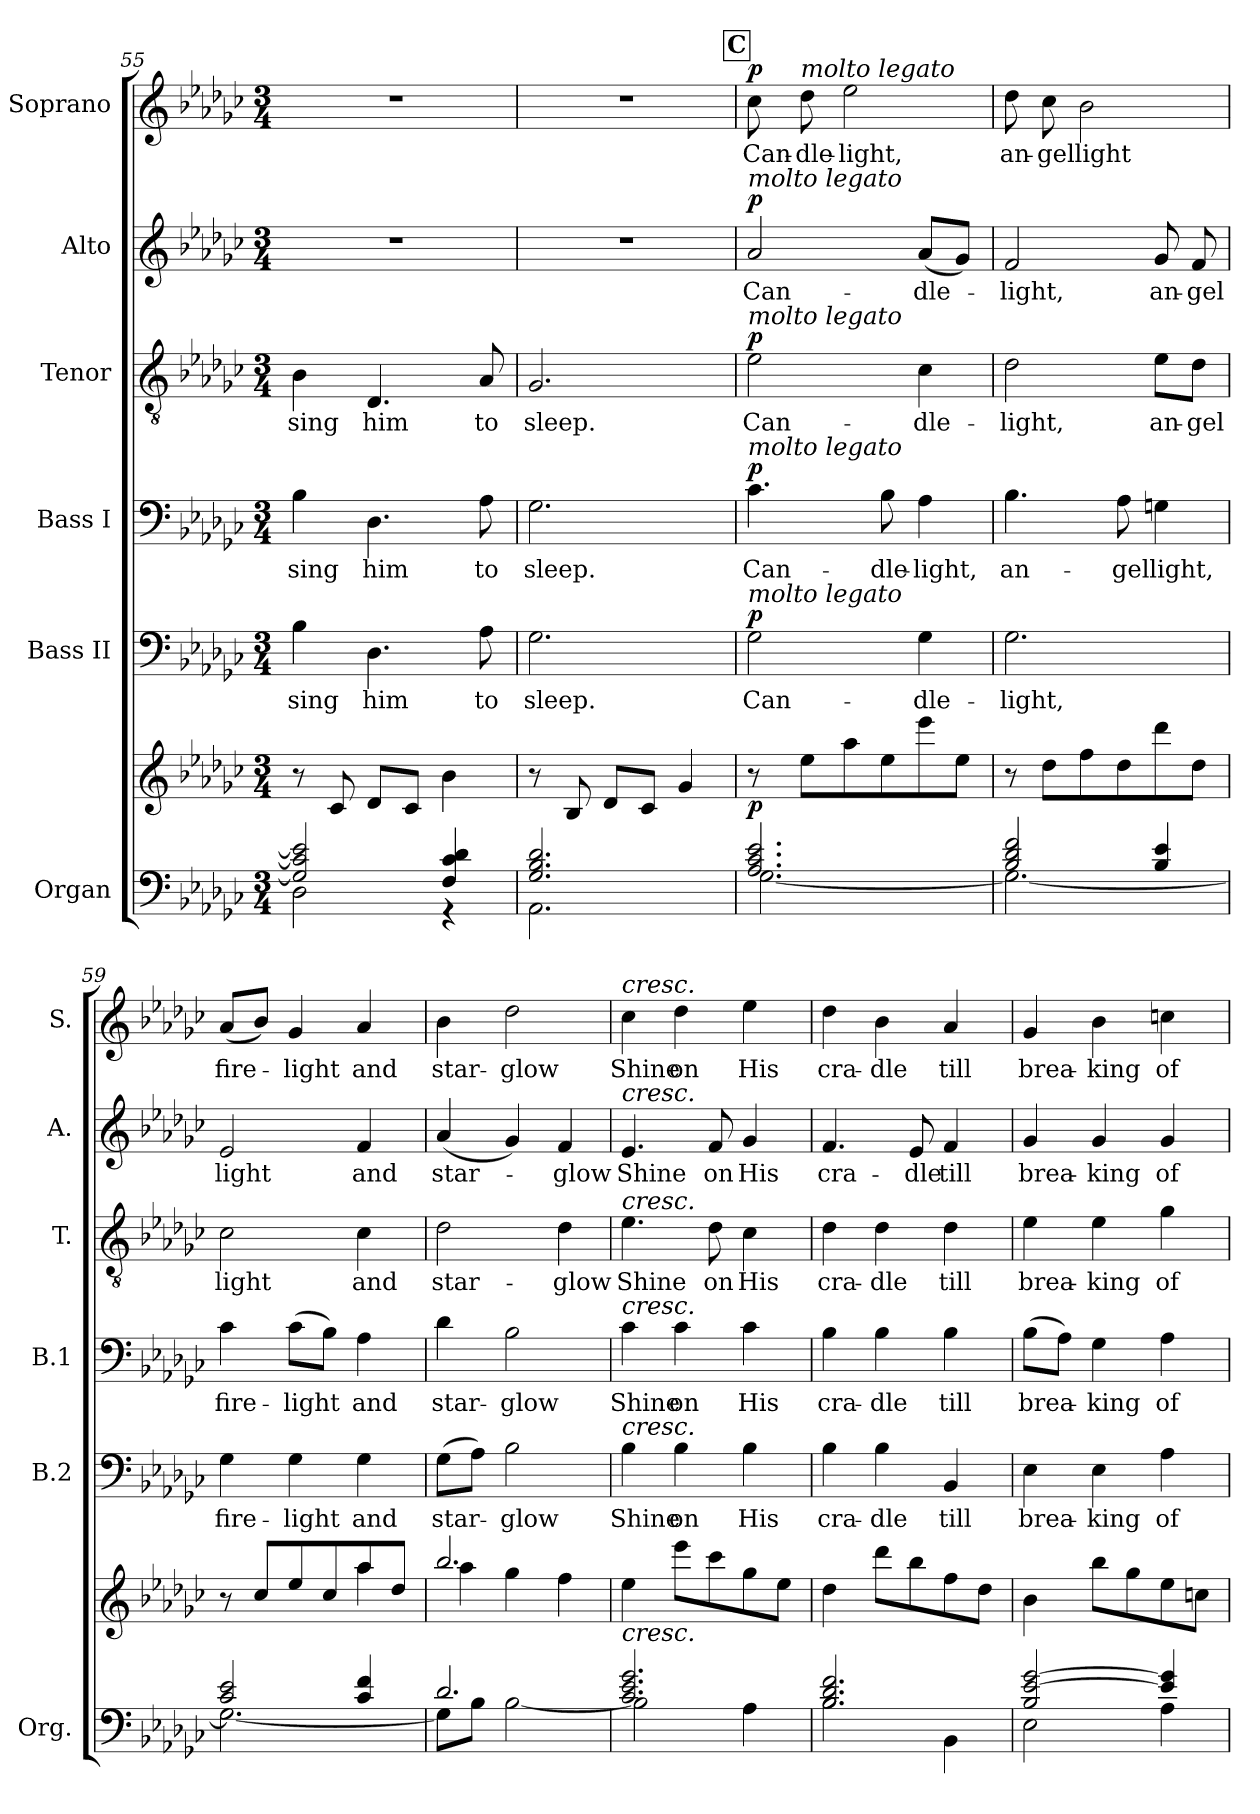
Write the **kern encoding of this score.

**kern	**kern	**dynam	**kern	**text	**dynam	**kern	**text	**dynam	**kern	**text	**dynam	**kern	**text	**dynam	**kern	**text	**dynam
*part6	*part6	*part6	*part5	*part5	*part5	*part4	*part4	*part4	*part3	*part3	*part3	*part2	*part2	*part2	*part1	*part1	*part1
*staff7	*staff6	*staff6/7	*staff5	*staff5	*staff5	*staff4	*staff4	*staff4	*staff3	*staff3	*staff3	*staff2	*staff2	*staff2	*staff1	*staff1	*staff1
*I"Organ	*	*	*I"Bass II	*	*	*I"Bass I	*	*	*I"Tenor	*	*	*I"Alto	*	*	*I"Soprano	*	*
*I'Org.	*	*	*I'B.2	*	*	*I'B.1	*	*	*I'T.	*	*	*I'A.	*	*	*I'S.	*	*
*clefF4	*clefG2	*	*clefF4	*	*	*clefF4	*	*	*clefGv2	*	*	*clefG2	*	*	*clefG2	*	*
*k[b-e-a-d-g-c-]	*k[b-e-a-d-g-c-]	*	*k[b-e-a-d-g-c-]	*	*	*k[b-e-a-d-g-c-]	*	*	*k[b-e-a-d-g-c-]	*	*	*k[b-e-a-d-g-c-]	*	*	*k[b-e-a-d-g-c-]	*	*
*M3/4	*M3/4	*	*M3/4	*	*	*M3/4	*	*	*M3/4	*	*	*M3/4	*	*	*M3/4	*	*
=55	=55	=55	=55	=55	=55	=55	=55	=55	=55	=55	=55	=55	=55	=55	=55	=55	=55
*^	*	*	*	*	*	*	*	*	*	*	*	*	*	*	*	*	*
2G-/] 2c-/] 2e-/]	2D-\	8r	.	4B-\	sing	.	4B-\	sing	.	4B-\	sing	.	2.r	.	.	2.r	.	.
.	.	8c-/	.	.	.	.	.	.	.	.	.	.	.	.	.	.	.	.
.	.	8d-/L	.	4.D-\	him	.	4.D-\	him	.	4.D-/	him	.	.	.	.	.	.	.
.	.	8c-/J	.	.	.	.	.	.	.	.	.	.	.	.	.	.	.	.
4F/ 4c-/ 4d-/	4r	4b-\	.	.	.	.	.	.	.	.	.	.	.	.	.	.	.	.
.	.	.	.	8A-\	to	.	8A-\	to	.	8A-/	to	.	.	.	.	.	.	.
=56	=56	=56	=56	=56	=56	=56	=56	=56	=56	=56	=56	=56	=56	=56	=56	=56	=56	=56
2.G-/ 2.B-/ 2.d-/	2.AA-\	8r	.	2.G-\	sleep.	.	2.G-\	sleep.	.	2.G-/	sleep.	.	2.r	.	.	2.r	.	.
.	.	8B-/	.	.	.	.	.	.	.	.	.	.	.	.	.	.	.	.
.	.	8d-/L	.	.	.	.	.	.	.	.	.	.	.	.	.	.	.	.
.	.	8c-/J	.	.	.	.	.	.	.	.	.	.	.	.	.	.	.	.
.	.	4g-/	.	.	.	.	.	.	.	.	.	.	.	.	.	.	.	.
!!LO:PB:g=z
!!LO:REH:place=s1:a:B:fs=16:t=C
=57	=57	=57	=57	=57	=57	=57	=57	=57	=57	=57	=57	=57	=57	=57	=57	=57	=57	=57
!	!	!	!	!	!	!	!	!	!	!	!	!	!LO:TX:a:i:t=molto legato	!	!	!	!	!
!	!	!	!	!	!	!	!	!	!	!LO:TX:a:i:t=molto legato	!	!	!	!	!	!	!	!
!	!	!	!	!	!	!	!LO:TX:a:i:t=molto legato	!	!	!	!	!	!	!	!	!	!	!
!	!	!	!	!LO:TX:a:i:t=molto legato	!	!	!	!	!	!	!	!	!	!	!	!	!	!
!	!	!	!LO:DY:b	!	!	!LO:DY:a	!	!	!LO:DY:a	!	!	!LO:DY:a	!	!	!LO:DY:a	!	!	!LO:DY:a
2.A-/ 2.c-/ 2.e-/	[2.G-\	8r	p	2G-\	Can-	p	4.c-\	Can-	p	2e-\	Can-	p	2a-/	Can-	p	8cc-\	Can-	p
!	!	!	!	!	!	!	!	!	!	!	!	!	!	!	!	!LO:TX:a:i:t=molto legato	!	!
.	.	8ee-\L	.	.	.	.	.	.	.	.	.	.	.	.	.	8dd-\	-dle-	.
.	.	8aa-\	.	.	.	.	.	.	.	.	.	.	.	.	.	2ee-\	-light,	.
.	.	8ee-\	.	.	.	.	8B-\	-dle-	.	.	.	.	.	.	.	.	.	.
.	.	8eee-\	.	4G-\	-dle-	.	4A-\	-light,	.	4c-\	-dle-	.	(8a-/L	-dle-	.	.	.	.
.	.	8ee-\J	.	.	.	.	.	.	.	.	.	.	8g-/J)	.	.	.	.	.
=58	=58	=58	=58	=58	=58	=58	=58	=58	=58	=58	=58	=58	=58	=58	=58	=58	=58	=58
2B-/ 2d-/ 2f/	2.G-\_	8r	.	2.G-\	-light,	.	4.B-\	an-	.	2d-\	-light,	.	2f/	-light,	.	8dd-\	an-	.
.	.	8dd-\L	.	.	.	.	.	.	.	.	.	.	.	.	.	8cc-\	-gel	.
.	.	8ff\	.	.	.	.	.	.	.	.	.	.	.	.	.	2b-\	light	.
.	.	8dd-\	.	.	.	.	8A-\	-gel	.	.	.	.	.	.	.	.	.	.
4B-/ 4e-/	.	8ddd-\	.	.	.	.	4Gn\	light,	.	8e-\L	an-	.	8g-/	an-	.	.	.	.
.	.	8dd-\J	.	.	.	.	.	.	.	8d-\J	-gel	.	8f/	-gel	.	.	.	.
=59	=59	=59	=59	=59	=59	=59	=59	=59	=59	=59	=59	=59	=59	=59	=59	=59	=59	=59
*	*	*^	*	*	*	*	*	*	*	*	*	*	*	*	*	*	*	*
2c-/ 2e-/	2.G-\_	8r	2ryy	.	4G-\	fire-	.	4c-\	fire-	.	2c-\	light	.	2e-/	light	.	(8a-/L	fire-	.
.	.	8cc-/L	.	.	.	.	.	.	.	.	.	.	.	.	.	.	8b-/J)	.	.
.	.	8ee-/	.	.	4G-\	-light	.	(8c-\L	-light	.	.	.	.	.	.	.	4g-/	-light	.
.	.	8cc-/	.	.	.	.	.	8B-\J)	.	.	.	.	.	.	.	.	.	.	.
4c-/ 4f/	.	8aa-/	4aa-\	.	4G-\	and	.	4A-\	and	.	4c-\	and	.	4f/	and	.	4a-/	and	.
.	.	8dd-/J	.	.	.	.	.	.	.	.	.	.	.	.	.	.	.	.	.
=60	=60	=60	=60	=60	=60	=60	=60	=60	=60	=60	=60	=60	=60	=60	=60	=60	=60	=60	=60
2.d-/	8G-\L]	2.bb-/	4aa-\	.	(8G-\L	star-	.	4d-\	star-	.	2d-\	star-	.	(4a-/	star-	.	4b-\	star-	.
.	8B-\J	.	.	.	8A-\J)	.	.	.	.	.	.	.	.	.	.	.	.	.	.
.	[2B-\	.	4gg-\	.	2B-\	-glow	.	2B-\	-glow	.	.	.	.	4g-/)	.	.	2dd-\	-glow	.
.	.	.	4ff\	.	.	.	.	.	.	.	4d-\	-glow	.	4f/	-glow	.	.	.	.
=61	=61	=61	=61	=61	=61	=61	=61	=61	=61	=61	=61	=61	=61	=61	=61	=61	=61	=61	=61
!	!	!	!	!	!	!	!	!	!	!	!	!	!	!	!	!	!LO:TX:a:i:t=cresc.	!	!
!	!	!	!	!	!	!	!	!	!	!	!	!	!	!LO:TX:a:i:t=cresc.	!	!	!	!	!
!	!	!	!	!	!	!	!	!	!	!	!LO:TX:a:i:t=cresc.	!	!	!	!	!	!	!	!
!	!	!	!	!	!	!	!	!LO:TX:a:i:t=cresc.	!	!	!	!	!	!	!	!	!	!	!
!	!	!	!	!	!LO:TX:a:i:t=cresc.	!	!	!	!	!	!	!	!	!	!	!	!	!	!
!LO:TX:a:i:t=cresc.	!	!	!	!	!	!	!	!	!	!	!	!	!	!	!	!	!	!	!
*	*	*v	*v	*	*	*	*	*	*	*	*	*	*	*	*	*	*	*	*
2.c-/ 2.e-/ 2.g-/	2B-\]	4ee-\	.	4B-\	Shine	.	4c-\	Shine	.	4.e-\	Shine	.	4.e-/	Shine	.	4cc-\	Shine	.
.	.	8eee-\L	.	4B-\	on	.	4c-\	on	.	.	.	.	.	.	.	4dd-\	on	.
.	.	8ccc-\	.	.	.	.	.	.	.	8d-\	on	.	8f/	on	.	.	.	.
.	4A-\	8gg-\	.	4B-\	His	.	4c-\	His	.	4c-\	His	.	4g-/	His	.	4ee-\	His	.
.	.	8ee-\J	.	.	.	.	.	.	.	.	.	.	.	.	.	.	.	.
!!LO:LB:g=z
=62	=62	=62	=62	=62	=62	=62	=62	=62	=62	=62	=62	=62	=62	=62	=62	=62	=62	=62
2.B-/ 2.d-/ 2.f/	2B-\	4dd-\	.	4B-\	cra-	.	4B-\	cra-	.	4d-\	cra-	.	4.f/	cra-	.	4dd-\	cra-	.
.	.	8ddd-\L	.	4B-\	-dle	.	4B-\	-dle	.	4d-\	-dle	.	.	.	.	4b-\	-dle	.
.	.	8bb-\	.	.	.	.	.	.	.	.	.	.	8e-/	-dle	.	.	.	.
.	4BB-\	8ff\	.	4BB-/	till	.	4B-\	till	.	4d-\	till	.	4f/	till	.	4a-/	till	.
.	.	8dd-\J	.	.	.	.	.	.	.	.	.	.	.	.	.	.	.	.
=63	=63	=63	=63	=63	=63	=63	=63	=63	=63	=63	=63	=63	=63	=63	=63	=63	=63	=63
2B-/ [2e-/ [2g-/	2E-\	4b-\	.	4E-\	brea-	.	(8B-\L	brea-	.	4e-\	brea-	.	4g-/	brea-	.	4g-/	brea-	.
.	.	.	.	.	.	.	8A-\J)	.	.	.	.	.	.	.	.	.	.	.
.	.	8bb-\L	.	4E-\	-king	.	4G-\	-king	.	4e-\	-king	.	4g-/	-king	.	4b-\	-king	.
.	.	8gg-\	.	.	.	.	.	.	.	.	.	.	.	.	.	.	.	.
4e-/] 4g-/]	4A-\	8ee-\	.	4A-\	of	.	4A-\	of	.	4g-\	of	.	4g-/	of	.	4ccn\	of	.
.	.	8ccn\J	.	.	.	.	.	.	.	.	.	.	.	.	.	.	.	.
*v	*v	*	*	*	*	*	*	*	*	*	*	*	*	*	*	*	*	*
=	=	=	=	=	=	=	=	=	=	=	=	=	=	=	=	=	=
*-	*-	*-	*-	*-	*-	*-	*-	*-	*-	*-	*-	*-	*-	*-	*-	*-	*-
